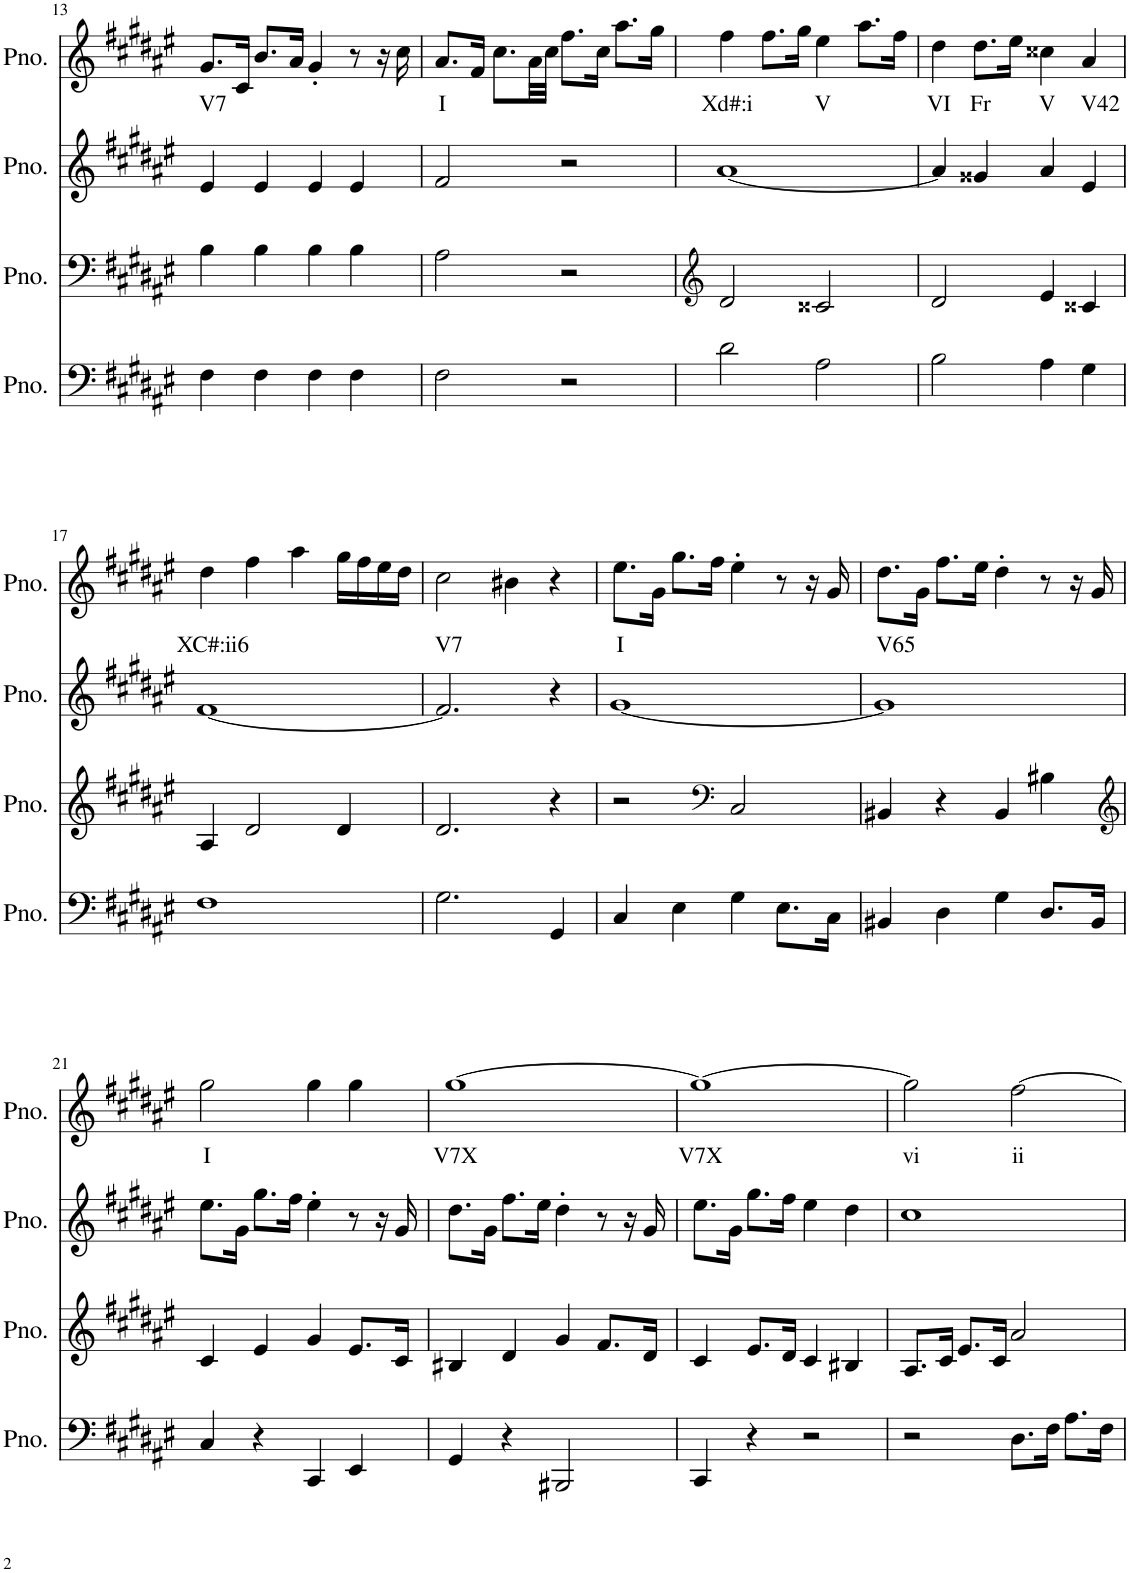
**kern	**kern	**kern	**kern	**text
*part4	*part3	*part2	*part1	*part1
*staff4	*staff3	*staff2	*staff1	*staff1
*I"Piano	*I"Piano	*I"Piano	*I"Piano, MIDI File Track 4 Ch4	*
*I'Pno.	*I'Pno.	*I'Pno.	*I'Pno.	*
!!LO:PB:g=z
*clefF4	*clefF4	*clefG2	*clefG2	*
*k[f#c#g#d#a#e#]	*k[f#c#g#d#a#e#]	*k[f#c#g#d#a#e#]	*k[f#c#g#d#a#e#]	*
*M4/4	*M4/4	*M4/4	*M4/4	*
=13	=13	=13	=13	=13
!	!	!	!	!LO:LY:b
4F#\	4B\	4e#/	8.g#/L	V7
.	.	.	16c#/Jk	.
4F#\	4B\	4e#/	8.b/L	.
.	.	.	16a#/Jk	.
4F#\	4B\	4e#/	4g#'/	.
4F#\	4B\	4e#/	8r	.
.	.	.	16r	.
.	.	.	16cc#\	.
=14	=14	=14	=14	=14
!	!	!	!	!LO:LY:b
2F#\	2A#\	2f#/	8.a#/L	I
.	.	.	16f#/Jk	.
.	.	.	8.cc#\L	.
.	.	.	32a#\LL	.
.	.	.	32cc#\JJJ	.
2r	2r	2r	8.ff#\L	.
.	.	.	16cc#\Jk	.
.	.	.	8.aa#\L	.
.	.	.	16gg#\Jk	.
=15	=15	=15	=15	=15
*	*clefG2	*	*	*
!	!	!	!	!LO:LY:b
2d#\	2d#/	[1a#	4ff#\	Xd#:i
.	.	.	8.ff#\L	.
.	.	.	16gg#\Jk	.
!	!	!	!	!LO:LY:b
2A#\	2c##X/	.	4ee#\	V
.	.	.	8.aa#\L	.
.	.	.	16ff#\Jk	.
=16	=16	=16	=16	=16
!	!	!	!	!LO:LY:b
2B\	2d#/	4a#/]	4dd#\	VI
!	!	!	!	!LO:LY:b
.	.	4g##X/	8.dd#\L	Fr
.	.	.	16ee#\Jk	.
!	!	!	!	!LO:LY:b
4A#\	4e#/	4a#/	4cc##X\	V
!	!	!	!	!LO:LY:b
4G#\	4c##X/	4e#/	4a#/	V42
!!LO:LB:g=z
=17	=17	=17	=17	=17
!	!	!	!	!LO:LY:b
1F#	4A#/	[1f#	4dd#\	XC#:ii6
.	2d#/	.	4ff#\	.
.	.	.	4aa#\	.
.	4d#/	.	16gg#\LL	.
.	.	.	16ff#\	.
.	.	.	16ee#\	.
.	.	.	16dd#\JJ	.
=18	=18	=18	=18	=18
!	!	!	!	!LO:LY:b
2.G#\	2.d#/	2.f#/]	2cc#\	V7
.	.	.	4b#X\	.
4GG#/	4r	4r	4r	.
=19	=19	=19	=19	=19
!	!	!	!	!LO:LY:b
4C#/	2r	[1g#	8.ee#\L	I
.	.	.	16g#\Jk	.
4E#\	.	.	8.gg#\L	.
.	.	.	16ff#\Jk	.
*	*clefF4	*	*	*
4G#\	2C#/	.	4ee#'\	.
8.E#\L	.	.	8r	.
.	.	.	16r	.
16C#\Jk	.	.	16g#/	.
=20	=20	=20	=20	=20
!	!	!	!	!LO:LY:b
4BB#X/	4BB#X/	1g#]	8.dd#\L	V65
.	.	.	16g#\Jk	.
4D#\	4r	.	8.ff#\L	.
.	.	.	16ee#\Jk	.
4G#\	4BB#/	.	4dd#'\	.
8.D#/L	4B#X\	.	8r	.
.	.	.	16r	.
16BB#/Jk	.	.	16g#/	.
!!LO:LB:g=z
=21	=21	=21	=21	=21
*	*clefG2	*	*	*
!	!	!	!	!LO:LY:b
4C#/	4c#/	8.ee#\L	2gg#\	I
.	.	16g#\Jk	.	.
4r	4e#/	8.gg#\L	.	.
.	.	16ff#\Jk	.	.
4CC#/	4g#/	4ee#'\	4gg#\	.
4EE#/	8.e#/L	8r	4gg#\	.
.	.	16r	.	.
.	16c#/Jk	16g#/	.	.
=22	=22	=22	=22	=22
!	!	!	!	!LO:LY:b
4GG#/	4B#X/	8.dd#\L	[1gg#	V7X
.	.	16g#\Jk	.	.
4r	4d#/	8.ff#\L	.	.
.	.	16ee#\Jk	.	.
2BBB#X/	4g#/	4dd#'\	.	.
.	8.f#/L	8r	.	.
.	.	16r	.	.
.	16d#/Jk	16g#/	.	.
=23	=23	=23	=23	=23
!	!	!	!	!LO:LY:b
4CC#/	4c#/	8.ee#\L	1gg#_	V7X
.	.	16g#\Jk	.	.
4r	8.e#/L	8.gg#\L	.	.
.	16d#/Jk	16ff#\Jk	.	.
2r	4c#/	4ee#\	.	.
.	4B#X/	4dd#\	.	.
=24	=24	=24	=24	=24
!	!	!	!	!LO:LY:b
2r	8.A#/L	1cc#	2gg#\]	vi
.	16c#/Jk	.	.	.
.	8.e#/L	.	.	.
.	16c#/Jk	.	.	.
!	!	!	!	!LO:LY:b
8.D#\L	2a#/	.	[2ff#\	ii
16F#\Jk	.	.	.	.
8.A#\L	.	.	.	.
16F#\Jk	.	.	.	.
=	=	=	=	=
*-	*-	*-	*-	*-
